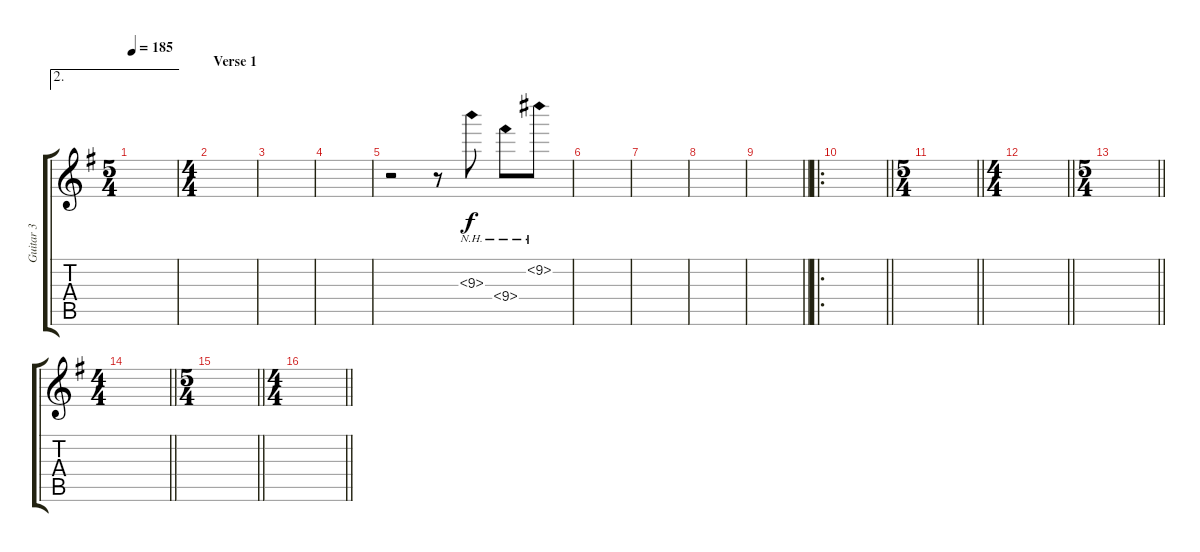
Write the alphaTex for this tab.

\track ("Guitar 3" "Guitar 3") {instrument acousticguitarsteel}
\staff {score tabs}
\tuning (E4 B3 G3 D3 A2 E2) {hide}
\ae 2
\ts (5 4)
\tempo 185
\clef g2
\ks g
|
\ts (4 4)
\section ("" "Verse 1")
|
|
|
r.2 r.8 9.3{nh}.8 9.4{nh}.8 9.2{nh}.8 |
|
|
|
\barLineRight lightlight
|
\ro
\barLineRight lightlight
|
\ts (5 4)
\barLineRight lightlight
|
\ts (4 4)
\barLineRight lightlight
|
\ts (5 4)
\barLineRight lightlight
|
\ts (4 4)
\barLineRight lightlight
|
\ts (5 4)
\barLineRight lightlight
|
\ts (4 4)
\barLineRight lightlight
